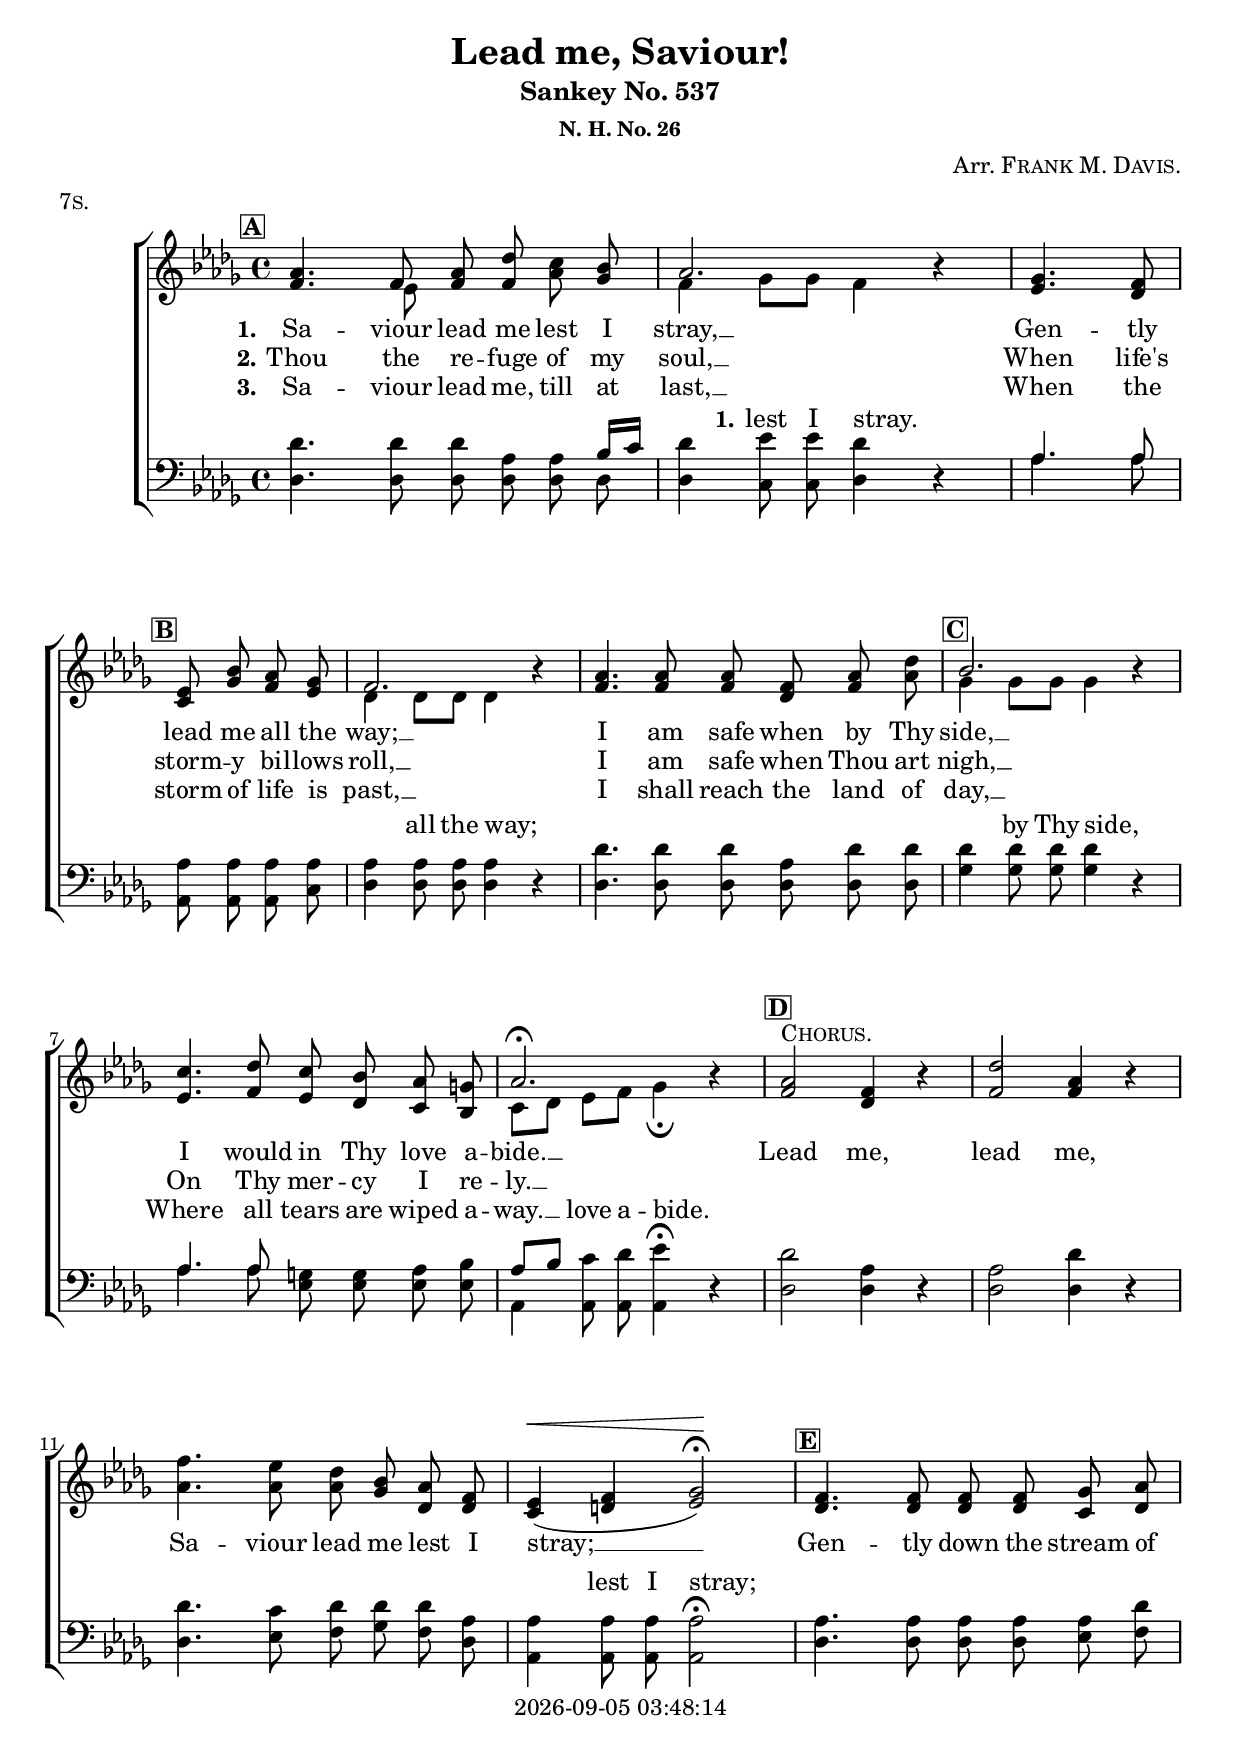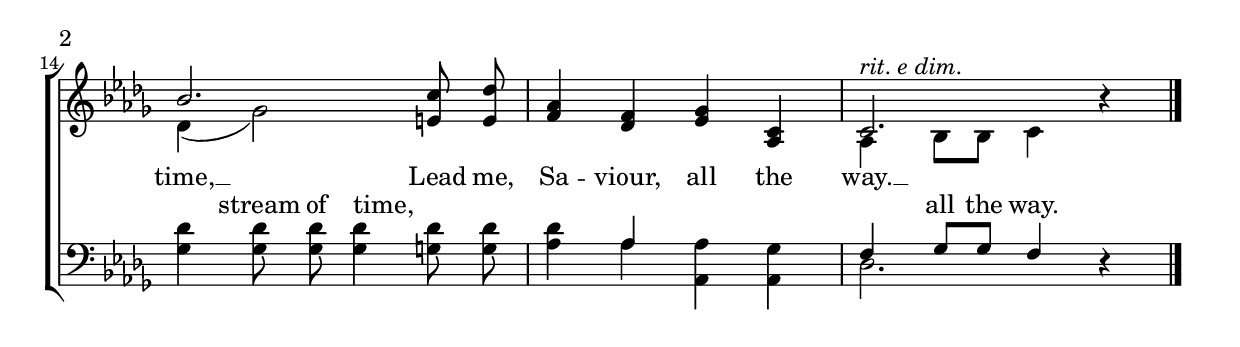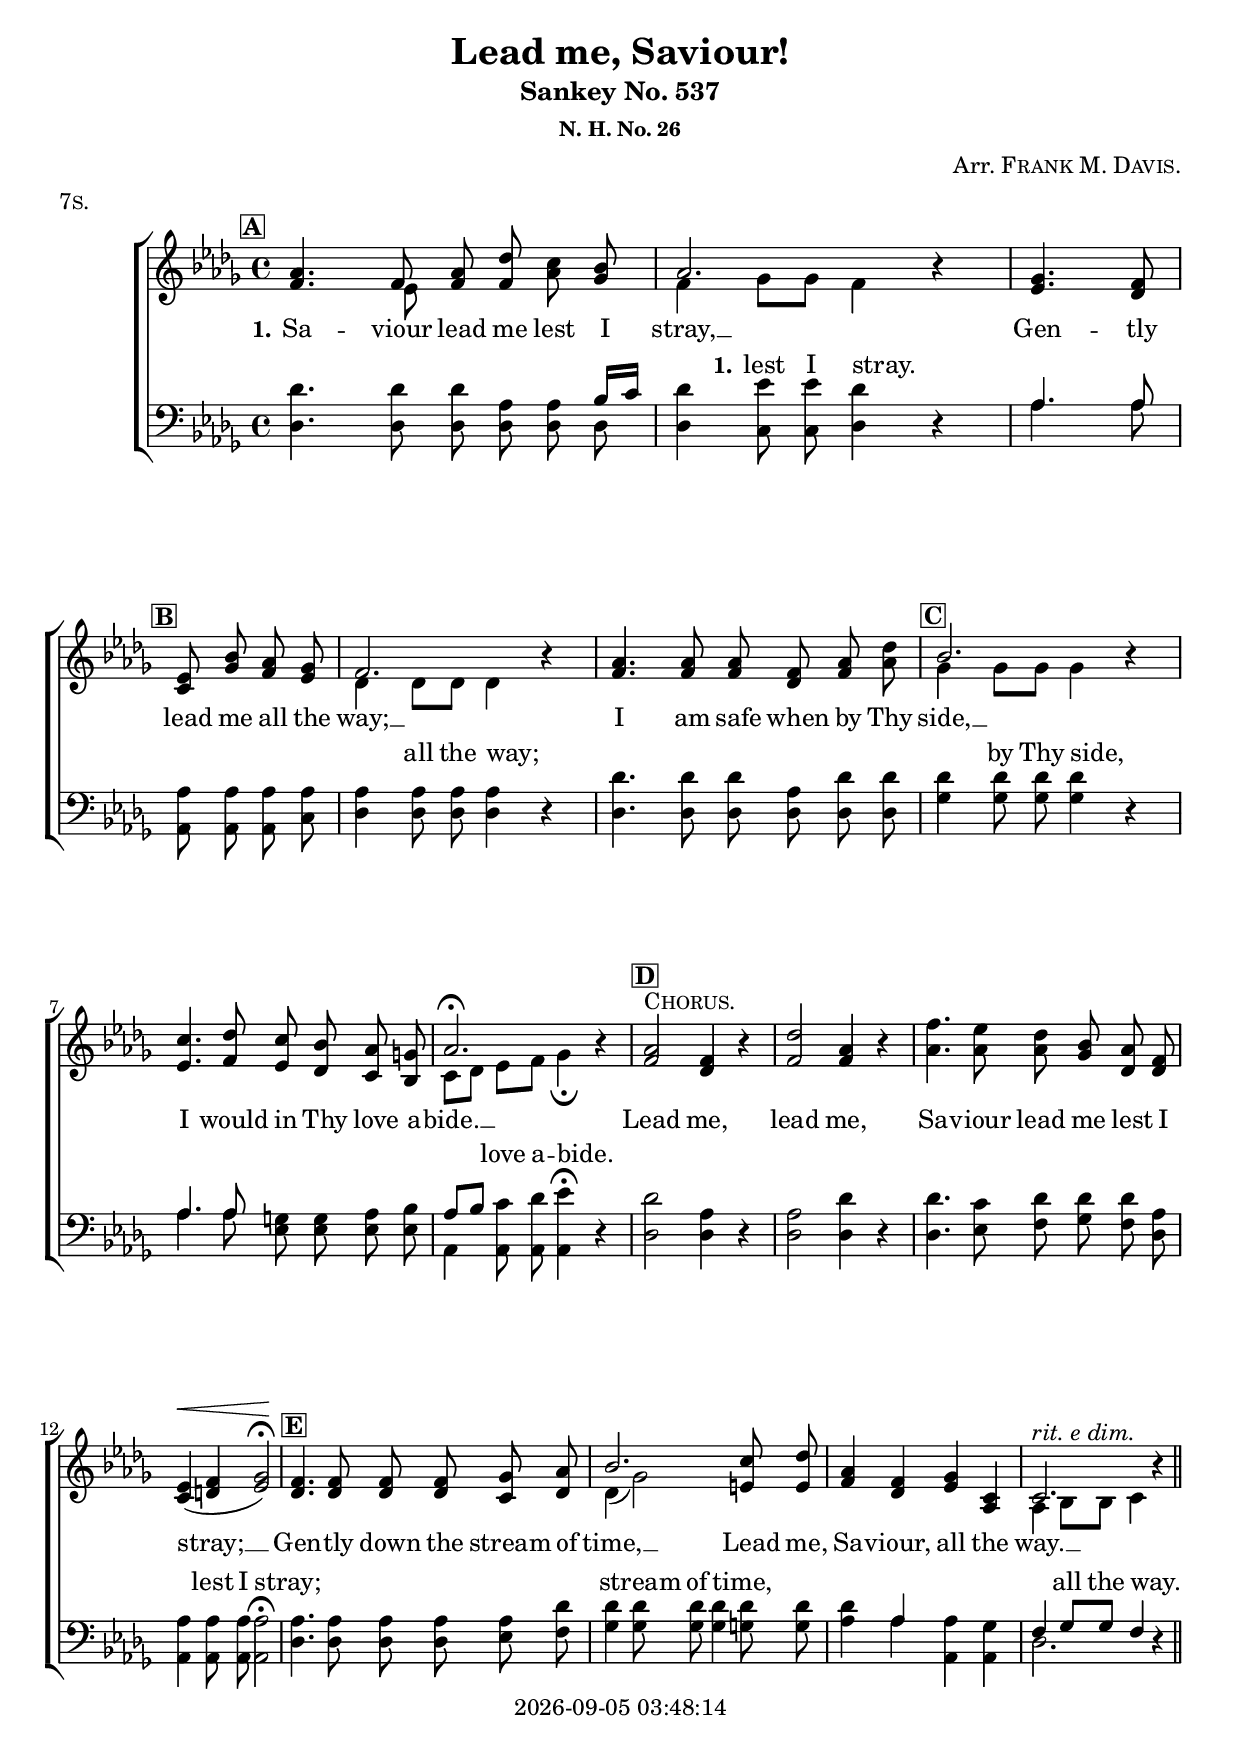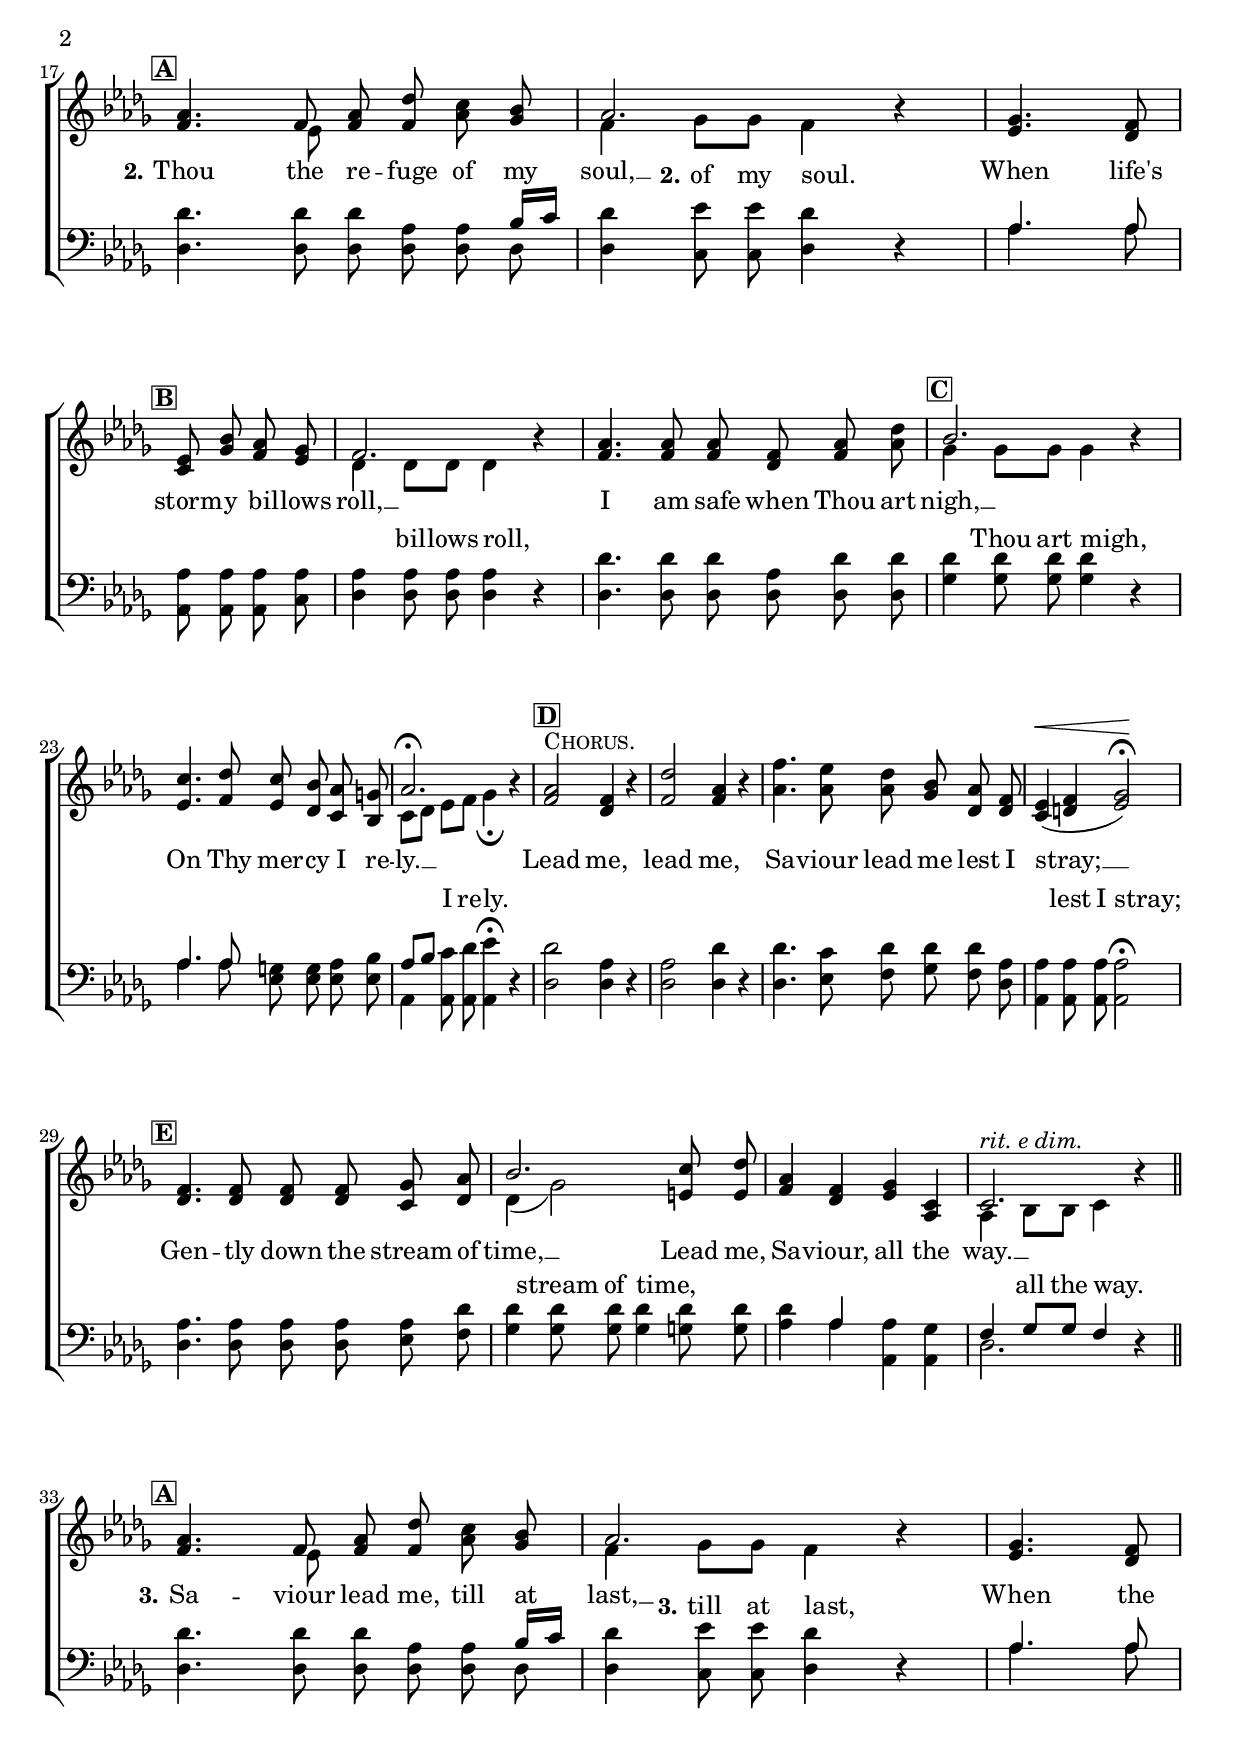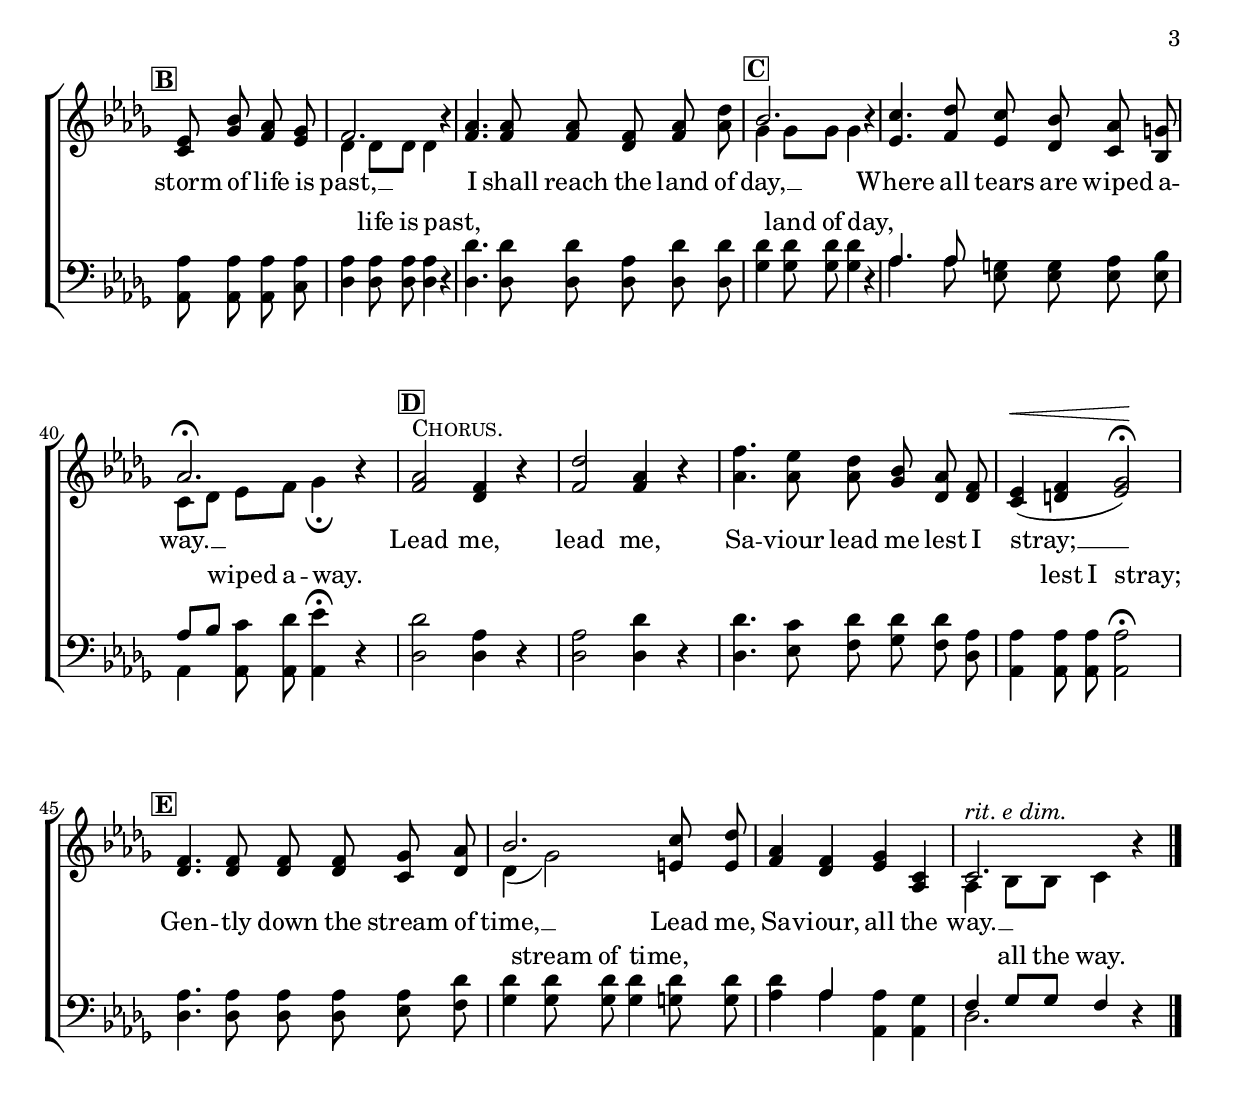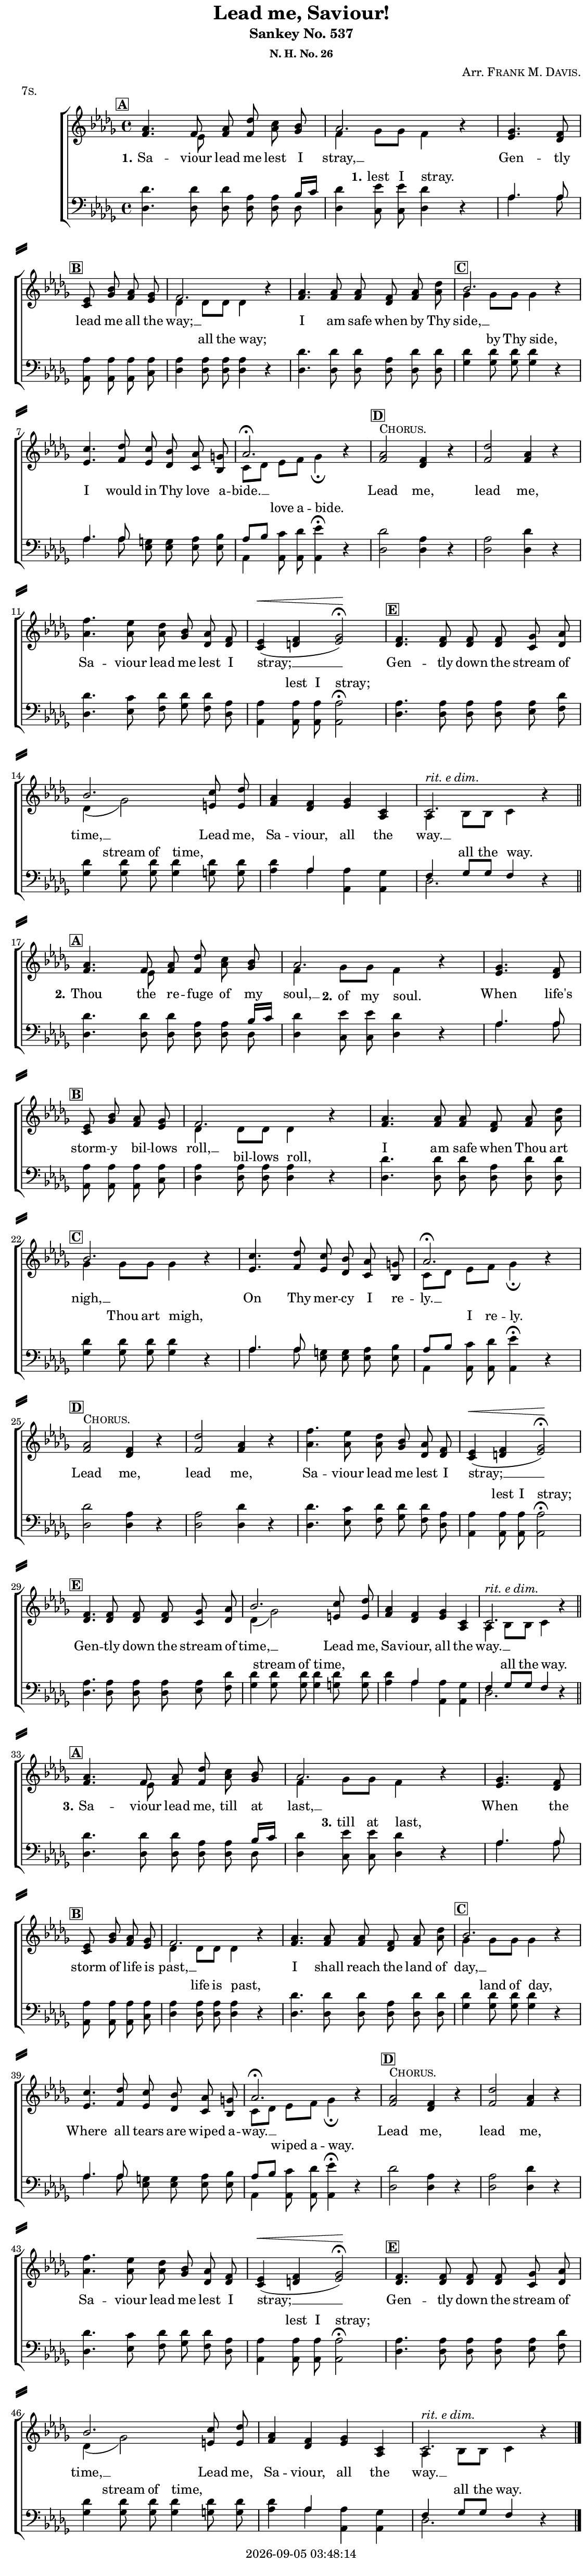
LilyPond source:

\version "2.22.1"

\include "articulate.ly"

today = #(strftime "%Y-%m-%d %H:%M:%S" (localtime (current-time)))

\header {
% centered at top
%  dedication  = "dedication"
  title       = "Lead me, Saviour!"
  subtitle    = "Sankey No. 537"
  subsubtitle = "N. H. No. 26"
%  instrument  = "instrument"
  
% arrangement of following lines:
%
%  poet    composer
%  meter   arranger
%  piece       opus

  composer    = \markup{Arr. \smallCaps "Frank M. Davis."}
%  arranger    = "arranger"
%  opus        = "opus"

%  poet        = \markup\smallCaps ""
  meter       = \markup\smallCaps "7s."
%  piece       = \markup\smallCaps "piece"

% centered at bottom
% tagline     = "tagline" % default lilypond version
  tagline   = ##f
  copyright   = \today
}

% #(set-global-staff-size 16)

global = {
  \key des \major
  \time 4/4
}

RehearsalTrack = {
% \set Score.currentBarNumber = #5
  \textMark \markup { \box \bold "A" }     s1*2 s2
  \textMark \markup { \box \bold "B" } s2  s1*2
  \textMark \markup { \box \bold "C" }     s1*3
  \textMark \markup { \box \bold "D" }     s1*4
  \textMark \markup { \box \bold "E" }     s1*4
}

TempoTrack = {
  \set Score.tempoHideNote = ##t
  \tempo 4=120
}

nl = { \bar "||" \break }

soprano = \relative {
  \autoBeamOff
  aes'4. f8 aes des c bes | aes2. r4 | ges4. f8 \bar "|" \break
  ees8 bes' aes ges | f2. r4 | aes4. 8 8 f aes des |
  bes2. r4 | c4. des8 c bes aes g | aes2.\fermata r4 |
  aes2^\markup\smallCaps Chorus. f4 r | des'2 aes4 r | f'4. ees8 des bes aes f | ees4^\< (f ges2\fermata\! ) |
  f4. 8 8 8 ges aes | bes2. c8 des | aes4 f ges c, | c2.\omit\dim^\markup\italic "rit. e dim." r4\omit\p |
}

alto = \relative {
  \autoBeamOff
  f'4. ees8 f f aes ges | f4 ges8 8 f4 r | ees4. des8
  c8 ges' f ees | des4 8 8 4 r | f4. 8 8 des f aes |
  ges4 8 8 4 r | ees4. f8 ees des c bes | c8[des] ees f ges4\fermata r |
  f2 des4 r | f2 4 r | aes4. 8 8 ges des des | c4^\<( d ees2\fermata\!) |
  des4. 8 8 8 c des | 4(ges2) e8 8 | f4 des ees aes, | aes\omit\dim bes8 8 c4 r\omit\p
}

tenor = \relative {
  \autoBeamOff
  des'4. 8 8 aes aes bes16[c] | des4 ees8 8 des4 r | aes4. 8
  aes8 8 8 8 | 4 8 8 4 r | des4. 8 8 aes des des |
  des4 8 8 4 r | aes4. 8 g g aes bes | aes[bes] c des ees4\fermata r |
  des2 aes4 r | aes2 des4 r | 4. c8 des8 8 8 aes | 4 8 8 2\fermata |
  aes4. 8 8 8 8 des | 4 8 8 4 8 8 | 4 aes aes ges | f4 ges8 8 f4 r |
}

bass = \relative {
  \autoBeamOff
  des4. 8 8 8 8 8 | 4 c8 8 des4 r | aes'4. 8
  aes,8 8 8 c | des4 8 8 4 r | 4. 8 8 8 8 8
  ges4 8 8 4 r | aes4. 8 ees8 8 8 8 | aes,4 8 8 4\fermata r |
  des2 4 r | 2 4 r | 4. ees8 f ges f des | aes4 8 8 2\fermata |
  des4. 8 8 8 ees f | ges4 8 8 4 g8 8 | aes4 4 aes, aes | des2. r4 |
}

nom  = {   \set ignoreMelismata = ##t }
yesm = { \unset ignoreMelismata       }

chorus = \lyricmode {
  Lead me, lead me,
  Sa -- viour lead me lest I stray; __
  Gen -- tly down the stream of time, __
  Lead me, Sa -- viour, all the way. __
}

chorusMen = \lyricmode {
  _ _ _ _ _ _ _
  \set stanza = "1." lest I stray.
  _ _ _ _ _ _ _ all the way;
  _ _ _ _ _ _ _ by Thy side,
  _ _ _ _ _ _ _ love a -- bide.
  _ _ _ _ _ _ _ _ _ _ _ lest I stray;
  _ _ _ _ _ _ _
  stream of time, _ _ _ _ _ _ _
  all the way.
}

chorusMenSingle = \lyricmode {
  _ _ _ _ _ _ _
  \set stanza = "1." lest I stray.
  _ _ _ _ _ _ _ all the way;
  _ _ _ _ _ _ _ by Thy side,
  _ _ _ _ _ _ _ love a -- bide.
  _ _ _ _ _ _ _ _ _ _ _ lest I stray;
  _ _ _ _ _ _ _
  stream of time, _ _ _ _ _ _ _
  all the way.
  
  _ _ _ _ _ _ _
  \set stanza = "2." of my soul.
  _ _ _ _ _ _ _ bil -- lows roll,
  _ _ _ _ _ _ _ Thou art migh,
  _ _ _ _ _ _ _ I re -- ly.
  _ _ _ _ _ _ _ _ _ _ _ lest I stray;
  _ _ _ _ _ _ _
  stream of time, _ _ _ _ _ _ _
  all the way.
  
  _ _ _ _ _ _ _
  \set stanza = "3." till at last,
  _ _ _ _ _ _ _ life is past,
  _ _ _ _ _ _ _ land of day,
  _ _ _ _ _ _ _ wiped a -- way.
  _ _ _ _ _ _ _ _ _ _ _ lest I stray;
  _ _ _ _ _ _ _
  stream of time, _ _ _ _ _ _ _
  all the way.
}

verses = 3

wordsOne = \lyricmode {
  \set stanza = "1."
  Sa -- viour lead me lest I stray, __
  Gen -- tly lead me all the way; __
  I am safe when by Thy side, __
  I would in Thy love a -- bide. __
}
  
wordsTwo = \lyricmode {
  \set stanza = "2."
  Thou the re -- fuge of my soul, __
  When life's storm -- y bil -- lows roll, __
  I am safe when Thou art nigh, __
  On Thy mer -- cy I re -- ly. __
}
  
wordsThree = \lyricmode {
  \set stanza = "3."
  Sa -- viour lead me, till at last, __
  When the storm of life is past, __
  I shall reach the land of day, __
  Where all tears are wiped a -- way. __
}
  
wordsMidi = \lyricmode {
  \set stanza = "1."
  "Sa" "viour " "lead " "me " "lest " "I " "stray, "
  "\nGen" "tly " "lead " "me " "all " "the " "way; "
  "\nI " "am " "safe " "when " "by " "Thy " "side, "
  "\nI " "would " "in " "Thy " "love " a "bide. "
  "\nLead " "me, " "lead " "me, "
  "\nSa" "viour " "lead " "me " "lest " "I " "stray; " 
  "\nGen" "tly " "down " "the " "stream " "of " "time, "
  "\nLead " "me, " Sa "viour, " "all " "the " "way.\n"

  \set stanza = "2."
  "\nThou " "the " re "fuge " "of " "my " "soul, "
  "\nWhen " "life's " storm "y " bil "lows " "roll, "
  "\nI " "am " "safe " "when " "Thou " "art " "nigh, "
  "\nOn " "Thy " mer "cy " "I " re "ly. "
  "\nLead " "me, " "lead " "me, "
  "\nSa" "viour " "lead " "me " "lest " "I " "stray; " 
  "\nGen" "tly " "down " "the " "stream " "of " "time, "
  "\nLead " "me, " Sa "viour, " "all " "the " "way.\n"

  \set stanza = "3."
  "\nSa" "viour " "lead " "me, " "till " "at " "last, "
  "\nWhen " "the " "storm " "of " "life " "is " "past, "
  "\nI " "shall " "reach " "the " "land " "of " "day, "
  "\nWhere " "all " "tears " "are " "wiped " a "way. "
  "\nLead " "me, " "lead " "me, "
  "\nSa" "viour " "lead " "me " "lest " "I " "stray; " 
  "\nGen" "tly " "down " "the " "stream " "of " "time, "
  "\nLead " "me, " Sa "viour, " "all " "the " "way. "
}

wordsMidiAlto = \lyricmode {
  \set stanza = "1."
  "Sa" "viour " "lead " "me " "lest " "I " "stray, " "lest " "I " "stray, "
  "\nGen" "tly " "lead " "me " "all " "the " "way, " "all " "the " "way; "
  "\nI " "am " "safe " "when " "by " "Thy " "side, " "by " "Thy " "side, "
  "\nI " "would " "in " "Thy " "love " a "bide, " "love " a "bide. "
  "\nLead " "me, " "lead " "me, "
  "\nSa" "viour " "lead " "me " "lest " "I " "stray; "
  "\nGen" "tly " "down " "the " "stream " "of " "time, "
  "\nLead " "me, " Sa "viour, " "all " "the " "way, " "all " "the " "way.\n"

  \set stanza = "2."
  "\nThou " "the " re "fuge " "of " "my " "soul, " "of " "my " "soul, "
  "\nWhen " "life's " storm "y " bil "lows " "roll, " bil "lows " "roll, "
  "\nI " "am " "safe " "when " "Thou " "art " "nigh, " "Thou " "art " "nigh, "
  "\nOn " "Thy " mer "cy " "I " re "ly, " "I " re "ly. "
  "\nLead " "me, " "lead " "me, "
  "\nSa" "viour " "lead " "me " "lest " "I " "stray; "
  "\nGen" "tly " "down " "the " "stream " "of " "time, "
  "\nLead " "me, " Sa "viour, " "all " "the " "way, " "all " "the " "way.\n"

  \set stanza = "3."
  "\nSa" "viour " "lead " "me, " "till " "at " "last, " "till " "at " "last, "
  "\nWhen " "the " "storm " "of " "life " "is " "past, " "life " "is " "past, "
  "\nI " "shall " "reach " "the " "land " "of " "day, " "land " "of " "day, "
  "\nWhere " "all " "tears " "are " "wiped " a "way, " "wiped " a "way. "
  "\nLead " "me, " "lead " "me, "
  "\nSa" "viour " "lead " "me " "lest " "I " "stray; "
  "\nGen" "tly " "down " "the " "stream " "of " "time, "
  "\nLead " "me, " Sa "viour, " "all " "the " "way, " "all " "the " "way. "
}

wordsMidiMen = \lyricmode {
  \set stanza = "1."
  "Sa" "viour " "lead " "me " "lest " "I " "stray, " "lest " "I " "stray, "
  "\nGen" "tly " "lead " "me " "all " "the " "way, " "all " "the " "way; "
  "\nI " "am " "safe " "when " "by " "Thy " "side, " "by " "Thy " "side, "
  "\nI " "would " "in " "Thy " "love " a "bide, " "love " a "bide. "
  "\nLead " "me, " "lead " "me, "
  "\nSa" "viour " "lead " "me " "lest " "I " "stray, " "lest " "I " "stray; "
  "\nGen" "tly " "down " "the " "stream " "of " "time, " "stream " "of " "time, "
  "\nLead " "me, " Sa "viour, " "all " "the " "way, " "all " "the " "way.\n"

  \set stanza = "2."
  "\nThou " "the " re "fuge " "of " "my " "soul, " "of " "my " "soul, "
  "\nWhen " "life's " storm "y " bil "lows " "roll, " bil "lows " "roll, "
  "\nI " "am " "safe " "when " "Thou " "art " "nigh, " "Thou " "art " "nigh, "
  "\nOn " "Thy " mer "cy " "I " re "ly, " "I " re "ly. "
  "\nLead " "me, " "lead " "me, "
  "\nSa" "viour " "lead " "me " "lest " "I " "stray, " "lest " "I " "stray; "
  "\nGen" "tly " "down " "the " "stream " "of " "time, " "stream " "of " "time, "
  "\nLead " "me, " Sa "viour, " "all " "the " "way, " "all " "the " "way.\n"

  \set stanza = "3."
  "\nSa" "viour " "lead " "me, " "till " "at " "last, " "till " "at " "last, "
  "\nWhen " "the " "storm " "of " "life " "is " "past, " "life " "is " "past, "
  "\nI " "shall " "reach " "the " "land " "of " "day, " "land " "of " "day, "
  "\nWhere " "all " "tears " "are " "wiped " a "way, " "wiped " a "way. "
  "\nLead " "me, " "lead " "me, "
  "\nSa" "viour " "lead " "me " "lest " "I " "stray, " "lest " "I " "stray; "
  "\nGen" "tly " "down " "the " "stream " "of " "time, " "stream " "of " "time, "
  "\nLead " "me, " Sa "viour, " "all " "the " "way, " "all " "the " "way. "
}

\book {
  \bookOutputSuffix "midi"
  \score {
%    \articulate
        \new ChoirStaff <<
                                % Soprano staff
          \new Staff = soprano
          <<
            \new Voice { \repeat unfold \verses \TempoTrack     }
            \new Voice { \global \repeat unfold \verses \soprano \bar "|." }
            \addlyrics \wordsMidi
          >>
                                % Alto staff
          \new Staff = alto
          <<
            \new Voice { \global \repeat unfold \verses { \alto \nl } \bar "|." }
            \addlyrics \wordsMidiAlto
          >>
                                % Tenor staff
          \new Staff = tenor
          <<
            \clef "treble_8"
            \new Voice { \global \repeat unfold \verses \tenor }
            \addlyrics \wordsMidiMen
          >>
                                % Bass staff
          \new Staff = bass
          <<
            \clef "bass"
            \new Voice { \global \repeat unfold \verses \bass }
          >>
        >>
    \midi {}
  }
}

\book {
  \bookOutputSuffix "repeat"
  \score {
        \new ChoirStaff <<
                                  % Joint soprano/alto staff
          \new Staff = women \with { printPartCombineTexts = ##f }
          <<
            \new Voice \RehearsalTrack
            \new Voice \TempoTrack
            \new NullVoice = "aligner" \soprano
            \new Voice \partCombine #'(2 . 88) { \global \soprano \bar "|." } { \global \alto }
            \new Lyrics \lyricsto "aligner" { \wordsOne \chorus }
            \new Lyrics \lyricsto "aligner"   \wordsTwo
            \new Lyrics \lyricsto "aligner"   \wordsThree
          >>
                                  % Joint tenor/bass staff
          \new Staff = men \with { printPartCombineTexts = ##f }
          <<
            \clef "bass"
            \new Voice \partCombine #'(2 . 88) { \global \tenor } { \global \bass }
            \new NullVoice = alignerT { \tenor }
          >>
          \new Lyrics \with {alignAboveContext = men} \lyricsto alignerT \chorusMen
        >>
    \layout {
      indent = 1.5\cm
      \pointAndClickOff
      \context {
        \Staff \RemoveAllEmptyStaves
      }
    }
  }
}

singlescore = {
        \new ChoirStaff <<
                                  % Joint soprano/alto staff
          \new Staff = women \with { printPartCombineTexts = ##f }
          <<
            \new Voice { \repeat unfold \verses \RehearsalTrack }
            \new Voice { \repeat unfold \verses \TempoTrack }
            \new NullVoice = "aligner" { \repeat unfold \verses \soprano }
            \new Voice \partCombine #'(2 . 88) { \global \repeat unfold \verses \soprano \bar "|." }
                                    { \global \repeat unfold \verses { \alto \nl } \bar "|." }
            \new Lyrics \lyricsto "aligner" { \wordsOne   \chorus
                                              \wordsTwo   \chorus
                                              \wordsThree \chorus
                                            }
          >>
                                  % Joint tenor/bass staff
          \new Staff = men \with { printPartCombineTexts = ##f }
          <<
            \clef "bass"
            \new Voice \partCombine #'(2 . 88) { \global \repeat unfold \verses \tenor }
                                    { \global \repeat unfold \verses \bass }
            \new NullVoice = alignerT { \repeat unfold \verses \tenor }
          >>
          \new Lyrics \with {alignAboveContext = men} \lyricsto alignerT \chorusMenSingle
        >>
}

\book {
  \bookOutputSuffix "single"
  \score {
    \singlescore
    \layout {
      indent = 1.5\cm
      \pointAndClickOff
      \context {
        \Staff \RemoveAllEmptyStaves
      }
    }
  }
}

\book {
  \bookOutputSuffix "singlepage"
  \paper {
    top-margin = 0
    left-margin = 7
    right-margin = 1
    paper-width = 190\mm
    page-breaking = #ly:one-page-breaking
    system-system-spacing.basic-distance = #15
    system-separator-markup = \slashSeparator
  }
  \score {
    \singlescore
    \layout {
      indent = 1.5\cm
      \pointAndClickOff
      \context {
        \Staff \RemoveAllEmptyStaves
      }
    }
  }
}
